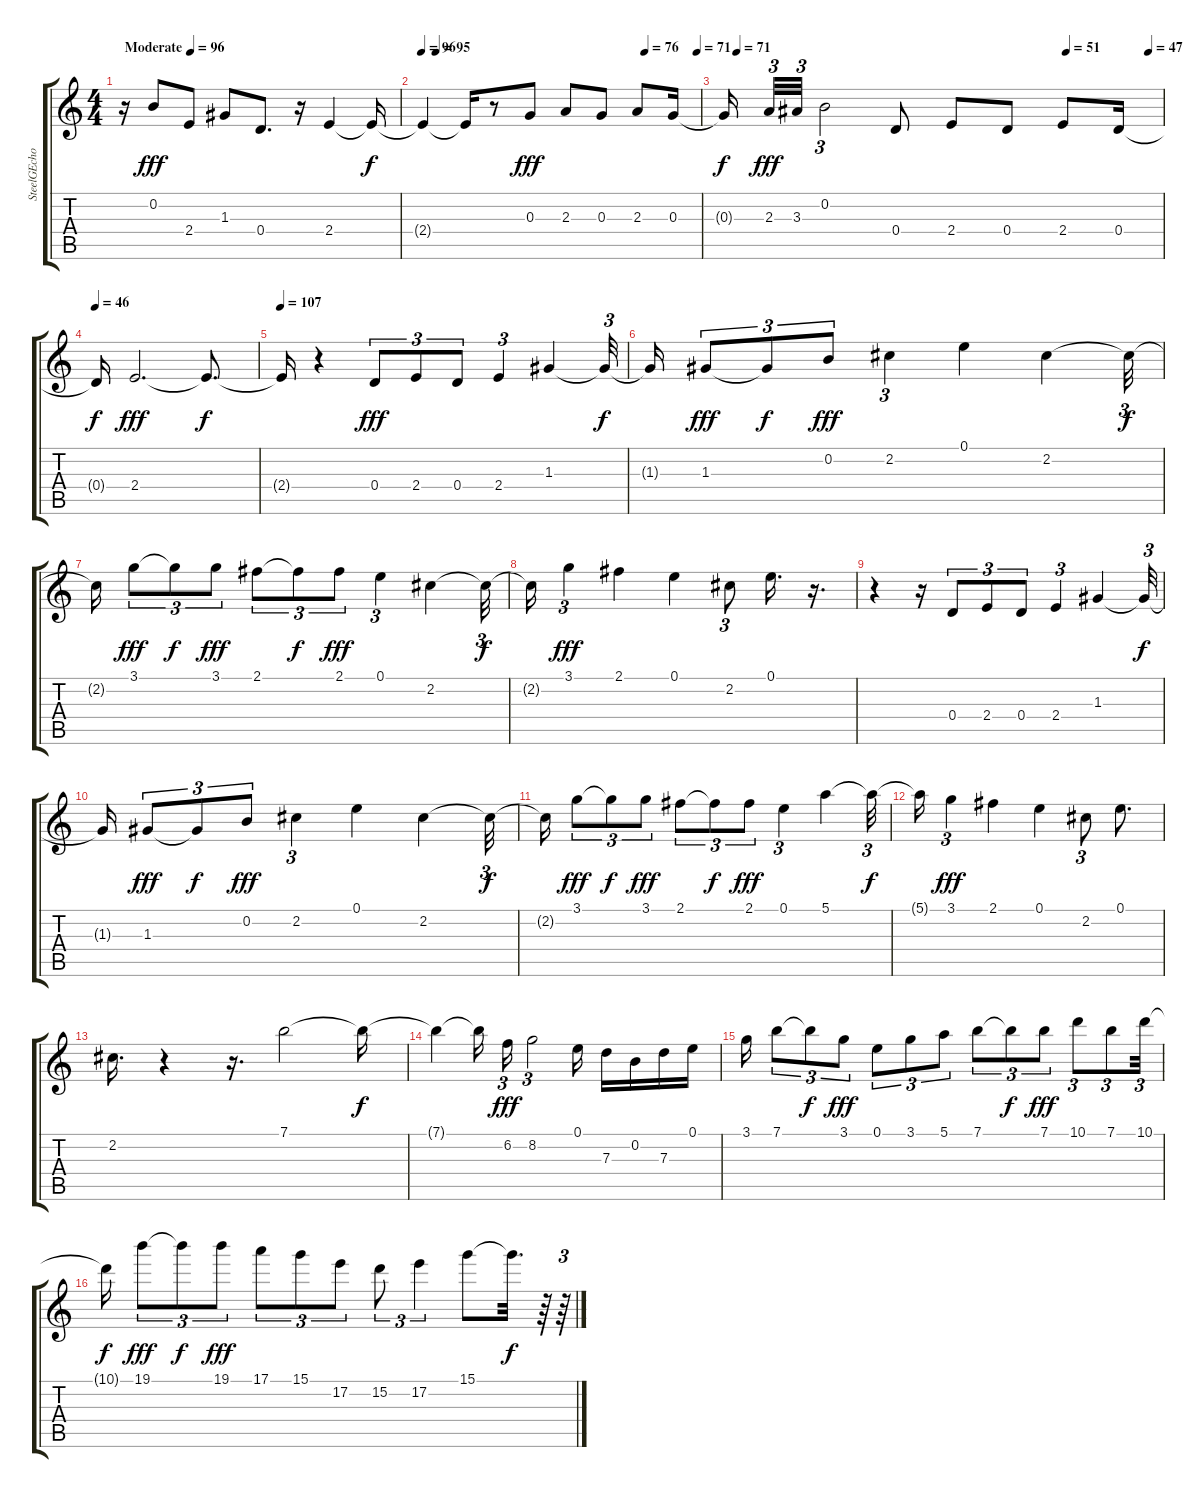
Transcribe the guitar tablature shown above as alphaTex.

\track ("SteelGEcho" "SteelGEcho") {instrument acousticguitarsteel}
\staff {score tabs}
\tuning (E4 B3 G3 D3 A2 E2) {hide}
\ts (4 4)
\tempo (96 "Moderate")
\clef g2
\ks c
r.16{dy fff instrument acousticguitarsteel} 0.2.8 2.4.8 1.3.8 0.4.8{d} r.16 2.4.4 2.4{t}.16{dy f} |
\tempo 96
\tempo (95 0.052083333333333336)
\tempo (76 0.8020833333333334)
\tempo (71 0.9895833333333334)
2.4{t}.4 2.4{t}.16 r.8 0.3.8{dy fff} 2.3.8 0.3.8 2.3.8 0.3.16 |
\tempo (71 0.03125)
\tempo (51 0.78125)
\tempo (47 0.96875)
0.3{t}.16{dy f beam splitsecondary} 2.3.32{tu (3 2) dy fff} 3.3.32{tu (3 2)} 0.2.2{tu (3 2)} 0.4.8 2.4.8 0.4.8 2.4.8 0.4.16 |
\tempo 46
0.4{t}.16{dy f} 2.4.2{d dy fff} 2.4{t}.8{d dy f} |
\tempo 107
2.4{t}.16 r.4 0.4.8{tu (3 2) dy fff} 2.4.8{tu (3 2)} 0.4.8{tu (3 2)} 2.4.4{tu (3 2)} 1.3.4 1.3{t}.32{tu (3 2) dy f} |
1.3{t}.16 1.3.8{tu (3 2) dy fff} 1.3{t}.8{tu (3 2) dy f} 0.2.8{tu (3 2) dy fff} 2.2.4{tu (3 2)} 0.1.4 2.2.4 2.2{t}.32{tu (3 2) dy f} |
2.2{t}.16 3.1.8{tu (3 2) dy fff} 3.1{t}.8{tu (3 2) dy f} 3.1.8{tu (3 2) dy fff} 2.1.8{tu (3 2)} 2.1{t}.8{tu (3 2) dy f} 2.1.8{tu (3 2) dy fff} 0.1.4{tu (3 2)} 2.2.4 2.2{t}.32{tu (3 2) dy f} |
2.2{t}.16 3.1.4{tu (3 2) dy fff} 2.1.4 0.1.4 2.2.8{tu (3 2)} 0.1.16{d} r.16{d} |
r.4 r.16 0.4.8{tu (3 2)} 2.4.8{tu (3 2)} 0.4.8{tu (3 2)} 2.4.4{tu (3 2)} 1.3.4 1.3{t}.32{tu (3 2) dy f} |
1.3{t}.16 1.3.8{tu (3 2) dy fff} 1.3{t}.8{tu (3 2) dy f} 0.2.8{tu (3 2) dy fff} 2.2.4{tu (3 2)} 0.1.4 2.2.4 2.2{t}.32{tu (3 2) dy f} |
2.2{t}.16 3.1.8{tu (3 2) dy fff} 3.1{t}.8{tu (3 2) dy f} 3.1.8{tu (3 2) dy fff} 2.1.8{tu (3 2)} 2.1{t}.8{tu (3 2) dy f} 2.1.8{tu (3 2) dy fff} 0.1.4{tu (3 2)} 5.1.4 5.1{t}.32{tu (3 2) dy f} |
5.1{t}.16 3.1.4{tu (3 2) dy fff} 2.1.4 0.1.4 2.2.8{tu (3 2)} 0.1.8{d} |
2.2.16{d} r.4 r.16{d} 7.1.2 7.1{t}.16{dy f} |
7.1{t}.4 7.1{t}.16 6.2.16{tu (3 2) dy fff} 8.2.2{tu (3 2)} 0.1.16 7.3.16 0.2.16 7.3.16 0.1.16 |
3.1.16 7.1.8{tu (3 2)} 7.1{t}.8{tu (3 2) dy f} 3.1.8{tu (3 2) dy fff} 0.1.8{tu (3 2)} 3.1.8{tu (3 2)} 5.1.8{tu (3 2)} 7.1.8{tu (3 2)} 7.1{t}.8{tu (3 2) dy f} 7.1.8{tu (3 2) dy fff} 10.1.8{tu (3 2)} 7.1.8{tu (3 2)} 10.1.32{tu (3 2)} |
10.1{t}.16{dy f} 19.1.8{tu (3 2) dy fff} 19.1{t}.8{tu (3 2) dy f} 19.1.8{tu (3 2) dy fff} 17.1.8{tu (3 2)} 15.1.8{tu (3 2)} 17.2.8{tu (3 2)} 15.2.8{tu (3 2)} 17.2.4{tu (3 2)} 15.1.8 15.1{t}.32{d dy f} r.64 r.64{tu (3 2)}
